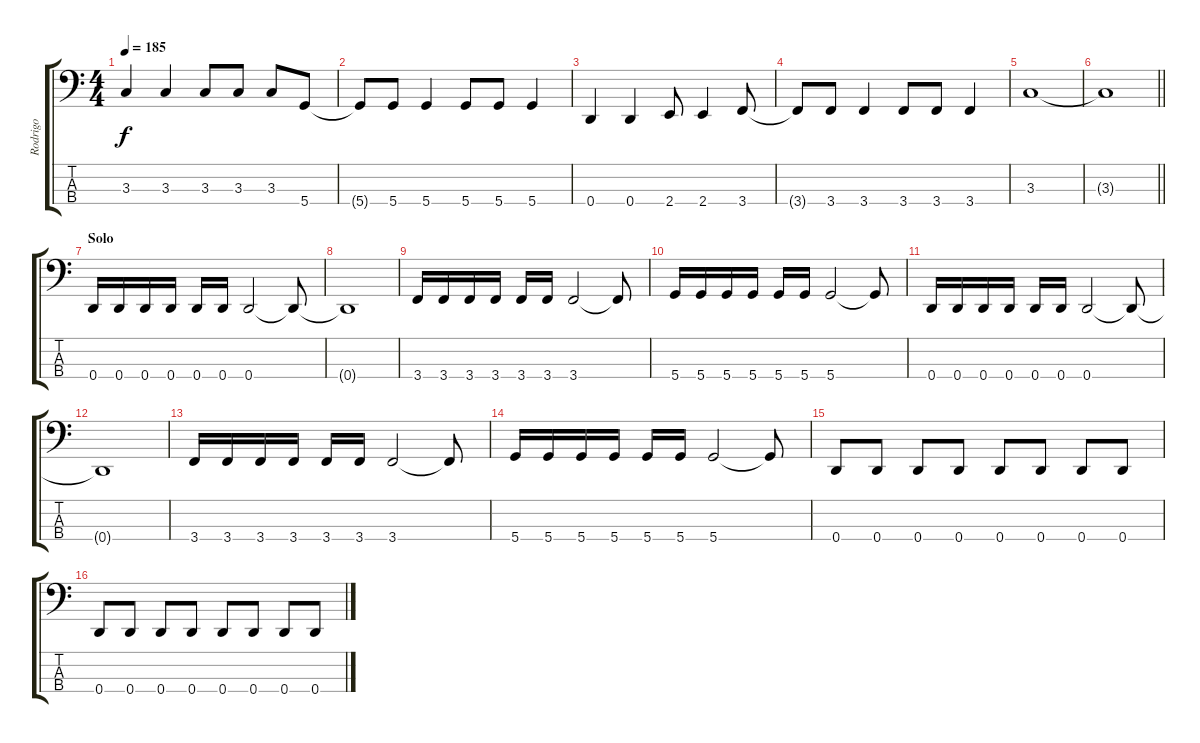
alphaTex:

\track ("Rodrigo" "Rodrigo") {instrument electricbasspick}
\staff {score tabs}
\tuning (G2 D2 A1 D1) {hide}
\ts (4 4)
\tempo 185
\clef f4
\ks c
3.3.4{dy f} 3.3.4 3.3.8 3.3.8 3.3.8 5.4.8 |
5.4{t}.8 5.4.8 5.4.4 5.4.8 5.4.8 5.4.4 |
0.4.4 0.4.4 2.4.8 2.4.4 3.4.8 |
3.4{t}.8 3.4.8 3.4.4 3.4.8 3.4.8 3.4.4 |
3.3.1 |
\barLineRight lightlight
3.3{t}.1 |
\section ("" "Solo")
0.4.16 0.4.16 0.4.16 0.4.16 0.4.16 0.4.16 0.4.2 0.4{t}.8 |
0.4{t}.1 |
3.4.16 3.4.16 3.4.16 3.4.16 3.4.16 3.4.16 3.4.2 3.4{t}.8 |
5.4.16 5.4.16 5.4.16 5.4.16 5.4.16 5.4.16 5.4.2 5.4{t}.8 |
0.4.16 0.4.16 0.4.16 0.4.16 0.4.16 0.4.16 0.4.2 0.4{t}.8 |
0.4{t}.1 |
3.4.16 3.4.16 3.4.16 3.4.16 3.4.16 3.4.16 3.4.2 3.4{t}.8 |
5.4.16 5.4.16 5.4.16 5.4.16 5.4.16 5.4.16 5.4.2 5.4{t}.8 |
0.4.8 0.4.8 0.4.8 0.4.8 0.4.8 0.4.8 0.4.8 0.4.8 |
0.4.8 0.4.8 0.4.8 0.4.8 0.4.8 0.4.8 0.4.8 0.4.8
